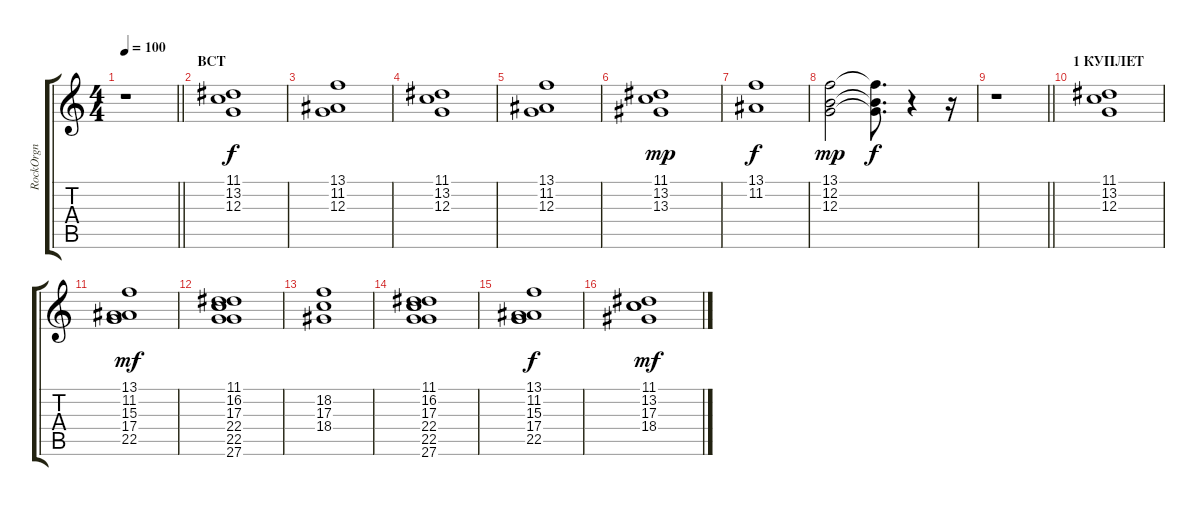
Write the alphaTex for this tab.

\track ("RockOrgn" "RockOrgn") {instrument rockorgan}
\staff {score tabs}
\tuning (E4 B3 G3 D3 A2 E2) {hide}
\ts (4 4)
\tempo 100
\clef g2
\barLineRight lightlight
\ks c
r.1{dy f instrument rockorgan} |
\section ("" "ВСТ")
(11.1 13.2 12.3).1 |
(13.1 11.2 12.3).1 |
(11.1 13.2 12.3).1 |
(13.1 11.2 12.3).1 |
(11.1 13.2 13.3).1{dy mp} |
(13.1 11.2).1{dy f} |
(13.1 12.2 12.3).2{dy mp} (13.1{t} 12.2{t} 12.3{t}).8{d dy f} r.4 r.16 |
\barLineRight lightlight
r.1 |
\section ("" "1 КУПЛЕТ")
(11.1 13.2 12.3).1 |
(13.1 11.2 15.3 17.4 22.5).1{dy mf} |
(11.1 16.2 17.3 22.4 22.5 27.6).1 |
(18.2 17.3 18.4).1 |
(11.1 16.2 17.3 22.4 22.5 27.6).1 |
(13.1 11.2 15.3 17.4 22.5).1{dy f} |
(11.1 13.2 17.3 18.4).1{dy mf}
